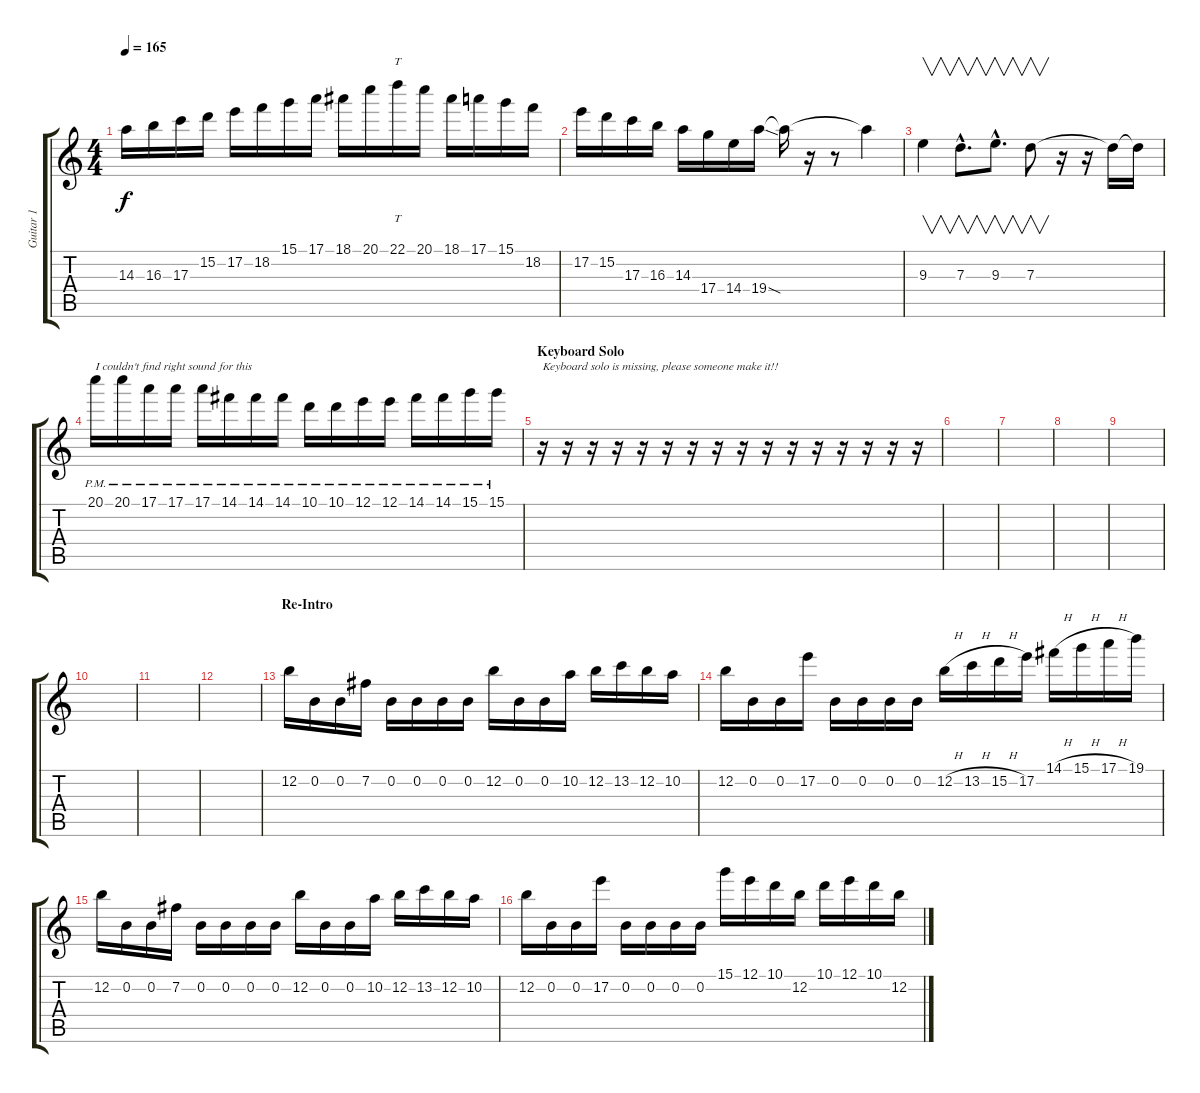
\track ("Guitar 1" "Guitar 1") {instrument distortionguitar}
\staff {score tabs}
\tuning (E4 B3 G3 D3 A2 E2) {hide}
\ts (4 4)
\tempo 165
\clef g2
\ks c
14.3.16{dy f} 16.3.16 17.3.16 15.2.16 17.2.16 18.2.16 15.1.16 17.1.16 18.1.16 20.1.16 22.1.16{tt} 20.1.16 18.1.16 17.1.16 15.1.16 18.2.16 |
17.2.16 15.2.16 17.3.16 16.3.16 14.3.16 17.4.16 14.4.16 19.4{sod}.16 19.4{t}.16 r.16 r.8 19.4{t}.4 |
9.3.4{v} 7.3{hac}.8{v d} 9.3{hac}.8{v d} 7.3.8{v} r.16 r.16 7.3{t}.16 7.3{t}.16 |
20.1{pm}.16{txt "I couldn't find right sound for this" instrument electricguitarmuted} 20.1{pm}.16 17.1{pm}.16 17.1{pm}.16 17.1{pm}.16 14.1{pm}.16 14.1{pm}.16 14.1{pm}.16 10.1{pm}.16 10.1{pm}.16 12.1{pm}.16 12.1{pm}.16 14.1{pm}.16 14.1{pm}.16 15.1{pm}.16 15.1{pm}.16 |
\section ("" "Keyboard Solo")
r.16{txt "Keyboard solo is missing, please someone make it!!" instrument distortionguitar} r.16 r.16 r.16 r.16 r.16 r.16 r.16 r.16 r.16 r.16 r.16 r.16 r.16 r.16 r.16 |
|
|
|
|
|
|
|
\section ("" "Re-Intro")
12.2.16 0.2.16 0.2.16 7.2.16 0.2.16 0.2.16 0.2.16 0.2.16 12.2.16 0.2.16 0.2.16 10.2.16 12.2.16 13.2.16 12.2.16 10.2.16 |
12.2.16 0.2.16 0.2.16 17.2.16 0.2.16 0.2.16 0.2.16 0.2.16 12.2{h}.16 13.2{h}.16 15.2{h}.16 17.2.16 14.1{h}.16 15.1{h}.16 17.1{h}.16 19.1.16 |
12.2.16 0.2.16 0.2.16 7.2.16 0.2.16 0.2.16 0.2.16 0.2.16 12.2.16 0.2.16 0.2.16 10.2.16 12.2.16 13.2.16 12.2.16 10.2.16 |
12.2.16 0.2.16 0.2.16 17.2.16 0.2.16 0.2.16 0.2.16 0.2.16 15.1.16 12.1.16 10.1.16 12.2.16 10.1.16 12.1.16 10.1.16 12.2.16
